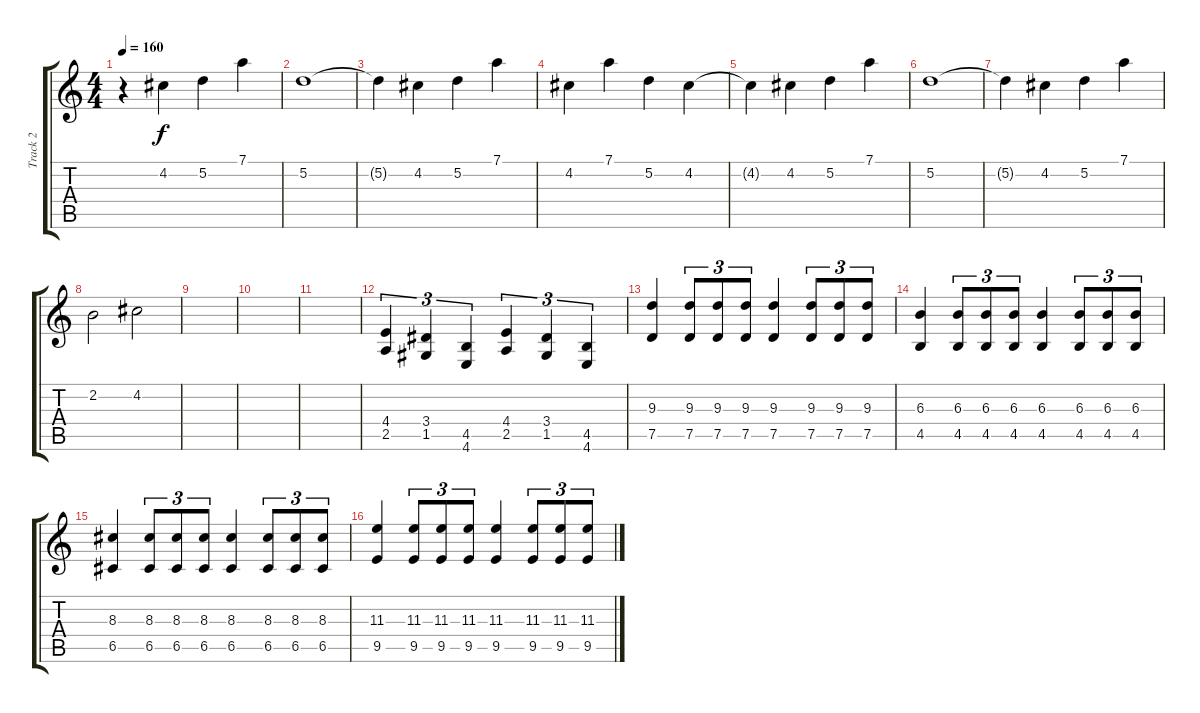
\track ("Track 2" "Track 2") {instrument distortionguitar}
\staff {score tabs}
\tuning (D4 A3 F3 C3 G2 C2) {hide}
\ts (4 4)
\tempo 160
\clef g2
\ks c
r.4{dy f} 4.2.4 5.2.4 7.1.4 |
5.2.1 |
5.2{t}.4 4.2.4 5.2.4 7.1.4 |
4.2.4 7.1.4 5.2.4 4.2.4 |
4.2{t}.4 4.2.4 5.2.4 7.1.4 |
5.2.1 |
5.2{t}.4 4.2.4 5.2.4 7.1.4 |
2.2.2 4.2.2 |
|
|
|
(4.4 2.5).4{tu (3 2)} (3.4 1.5).4{tu (3 2)} (4.5 4.6).4{tu (3 2)} (4.4 2.5).4{tu (3 2)} (3.4 1.5).4{tu (3 2)} (4.5 4.6).4{tu (3 2)} |
(9.3 7.5).4 (9.3 7.5).8{tu (3 2)} (9.3 7.5).8{tu (3 2)} (9.3 7.5).8{tu (3 2)} (9.3 7.5).4 (9.3 7.5).8{tu (3 2)} (9.3 7.5).8{tu (3 2)} (9.3 7.5).8{tu (3 2)} |
(6.3 4.5).4 (6.3 4.5).8{tu (3 2)} (6.3 4.5).8{tu (3 2)} (6.3 4.5).8{tu (3 2)} (6.3 4.5).4 (6.3 4.5).8{tu (3 2)} (6.3 4.5).8{tu (3 2)} (6.3 4.5).8{tu (3 2)} |
(8.3 6.5).4 (8.3 6.5).8{tu (3 2)} (8.3 6.5).8{tu (3 2)} (8.3 6.5).8{tu (3 2)} (8.3 6.5).4 (8.3 6.5).8{tu (3 2)} (8.3 6.5).8{tu (3 2)} (8.3 6.5).8{tu (3 2)} |
(11.3 9.5).4 (11.3 9.5).8{tu (3 2)} (11.3 9.5).8{tu (3 2)} (11.3 9.5).8{tu (3 2)} (11.3 9.5).4 (11.3 9.5).8{tu (3 2)} (11.3 9.5).8{tu (3 2)} (11.3 9.5).8{tu (3 2)}
